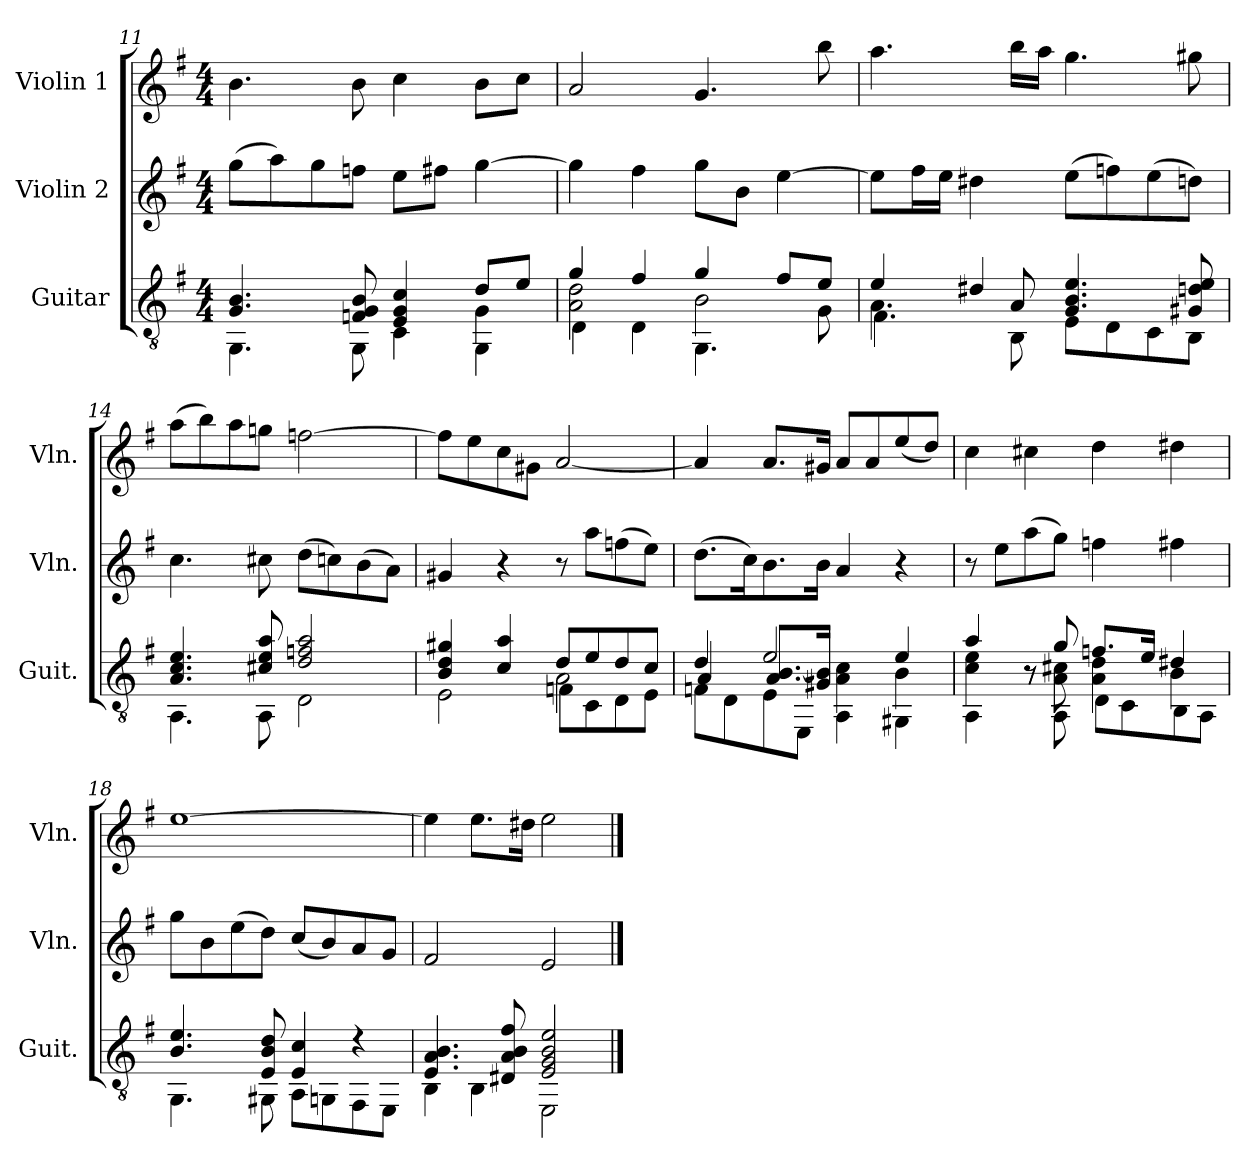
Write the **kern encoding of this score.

**kern	**kern	**kern
*part3	*part2	*part1
*staff3	*staff2	*staff1
*I"Guitar	*I"Violin 2	*I"Violin 1
*I'Guit.	*I'Vln.	*I'Vln.
*clefGv2	*clefG2	*clefG2
*k[f#]	*k[f#]	*k[f#]
*G:	*G:	*G:
*M4/4	*M4/4	*M4/4
=11	=11	=11
*^	*	*
*	*^	*	*
4.G/ 4.B/	2.ryy	4.GG\	(8gg\L	4.b\
.	.	.	8aa\)	.
.	.	.	8gg\	.
8Fn/ 8G/ 8B/	.	8GG\	8ffn\J	8b\
4E/ 4G/ 4c/	.	4C\	8ee\L	4cc\
.	.	.	8ff#X\J	.
8d/L	4G\	4GG\	[4gg\	8b\L
8e/J	.	.	.	8cc\J
=12	=12	=12	=12	=12
4g/	2A\ 2d\	4D\	4gg\]	2a/
4f#/	.	4D\	4ff#\	.
4g/	2B\	4.GG\	8gg\L	4.g/
.	.	.	8b\J	.
8f#/L	.	.	[4ee\	.
8e/J	.	8G\	.	8bb\
!!LO:PB:g=z
=13	=13	=13	=13	=13
4e/	4.A\	4.F#\	8ee\L]	4.aa\
.	.	.	16ff#\L	.
.	.	.	16ee\JJ	.
4d#X/	.	.	4dd#X\	.
.	8A/	8BB\	.	16bb\LL
.	.	.	.	16aa\JJ
4.G/ 4.B/ 4.e/	2ryy	8E\L	(8ee\L	4.gg\
.	.	8D\	8ffn\)	.
.	.	8C\	(8ee\	.
8G#X/ 8dn/ 8e/	.	8BB\J	8ddn\J)	8gg#X\
*	*v	*v	*	*
=14	=14	=14	=14
4.A/ 4.c/ 4.e/	4.AA\	4.cc\	(8aa\L
.	.	.	8bb\)
.	.	.	8aa\
8c#X/ 8e/ 8a/	8AA\	8cc#X\	8ggn\J
2d/ 2fn/ 2a/	2D\	(8dd\L	[2ffn\
.	.	8ccn\)	.
.	.	(8b\	.
.	.	8a\J)	.
=15	=15	=15	=15
*	*^	*	*
4B/ 4d/ 4g#X/	2ryy	2E\	4g#X/	8ff\L]
.	.	.	.	8ee\
4c/ 4a/	.	.	4r	8cc\
.	.	.	.	8g#X\J
8d/L	2A\	8Fn\L	8r	[2a/
8e/	.	8C\	8aa\L	.
8d/	.	8D\	(8ffn\	.
8c/J	.	8E\J	8ee\J)	.
!!LO:LB:g=z
=16	=16	=16	=16	=16
4d/	4A/	8Fn\L	(8.dd\L	4a/]
.	.	8D\	.	.
.	.	.	16cc\K)	.
2e/	8.A/ [8.B/L	8E\	8.b\	8.a/L
.	.	8EE\J	.	.
.	16G#X/ 16B/]Jk	.	16b\Jk	16g#X/Jk
.	4A\ 4c\	4AA\	4a/	8a/L
.	.	.	.	8a/
4e/	4B\	4GG#X\	4r	(8ee/
.	.	.	.	8dd/J)
=17	=17	=17	=17	=17
4a/	4c\ 4e\	4AA\	8r	4cc\
.	.	.	8ee\L	.
8r	8r	8r	(8aa\	4cc#X\
8g/	8A\ 8c#X\	8AA\	8gg\J)	.
8.fn/L	4A\ 4d\	8D\L	4ffn\	4dd\
.	.	8C\	.	.
16e/Jk	.	.	.	.
4d#X/	4B\	8BB\	4ff#X\	4dd#X\
.	.	8AA\J	.	.
*	*v	*v	*	*
=18	=18	=18	=18
4.B/ 4.e/	4.GG\	8gg\L	[1ee
.	.	8b\	.
.	.	(8ee\	.
8E/ 8B/ 8d/	8GG#X\	8dd\J)	.
4E/ 4c/	8AA\L	(8cc/L	.
.	8GGn\	8b/)	.
4r	8FF#\	8a/	.
.	8EE\J	8g/J	.
=19	=19	=19	=19
4.E/ 4.A/ 4.B/	4BB\	2f#/	4ee\]
.	4BB\	.	8.ee\L
8D#X/ 8A/ 8B/ 8f#/	.	.	.
.	.	.	16dd#X\Jk
2E/ 2G/ 2B/ 2e/	2EE\	2e/	2ee\
*v	*v	*	*
==	==	==
*-	*-	*-
